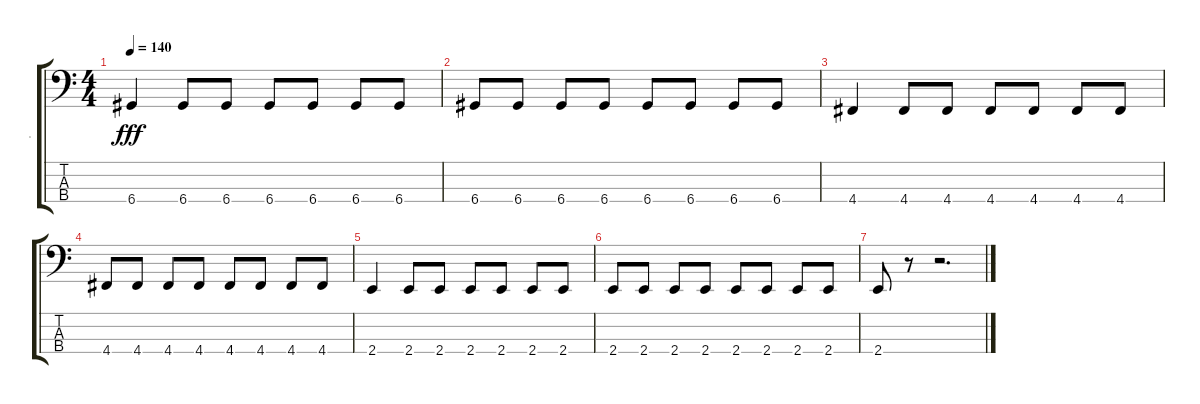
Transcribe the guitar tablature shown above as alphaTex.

\track ("." ".") {instrument electricbassfinger}
\staff {score tabs}
\tuning (G2 D2 A1 D1) {hide}
\ts (4 4)
\tempo 140
\clef f4
\ks c
6.4.4{dy fff} 6.4.8 6.4.8 6.4.8 6.4.8 6.4.8 6.4.8 |
6.4.8 6.4.8 6.4.8 6.4.8 6.4.8 6.4.8 6.4.8 6.4.8 |
4.4.4 4.4.8 4.4.8 4.4.8 4.4.8 4.4.8 4.4.8 |
4.4.8 4.4.8 4.4.8 4.4.8 4.4.8 4.4.8 4.4.8 4.4.8 |
2.4.4 2.4.8 2.4.8 2.4.8 2.4.8 2.4.8 2.4.8 |
2.4.8 2.4.8 2.4.8 2.4.8 2.4.8 2.4.8 2.4.8 2.4.8 |
2.4.8 r.8 r.2{d}
